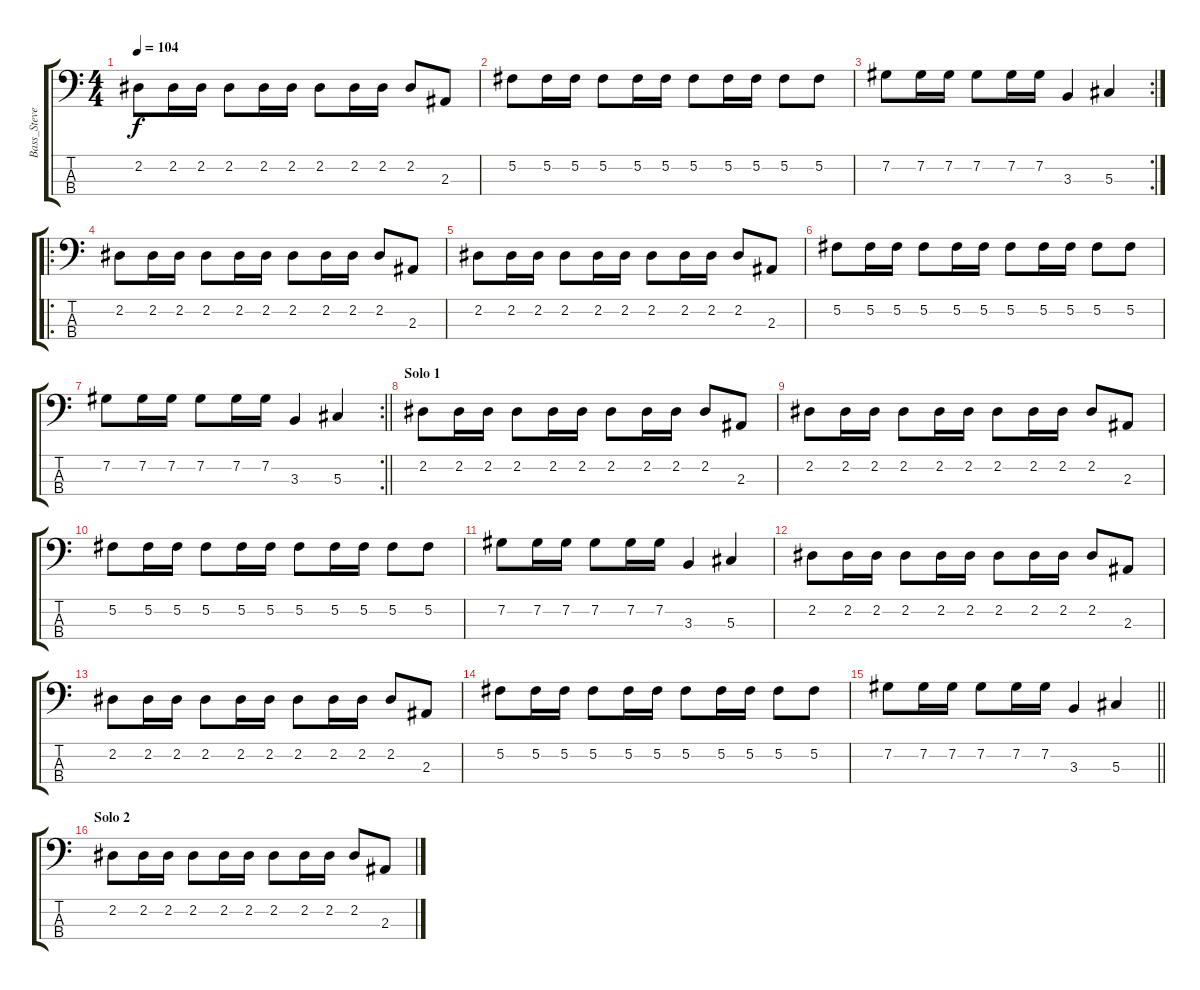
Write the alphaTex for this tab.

\track ("Bass_SteveHarris" "Bass_Steve") {instrument electricbassfinger}
\staff {score tabs}
\tuning (Gb2 Db2 Ab1 Eb1) {hide}
\ts (4 4)
\tempo 104
\clef f4
\ks c
2.2.8{dy f} 2.2.16 2.2.16 2.2.8 2.2.16 2.2.16 2.2.8 2.2.16 2.2.16 2.2.8 2.3.8 |
5.2.8 5.2.16 5.2.16 5.2.8 5.2.16 5.2.16 5.2.8 5.2.16 5.2.16 5.2.8 5.2.8 |
\rc 2
7.2.8 7.2.16 7.2.16 7.2.8 7.2.16 7.2.16 3.3.4 5.3.4 |
\ro
2.2.8 2.2.16 2.2.16 2.2.8 2.2.16 2.2.16 2.2.8 2.2.16 2.2.16 2.2.8 2.3.8 |
2.2.8 2.2.16 2.2.16 2.2.8 2.2.16 2.2.16 2.2.8 2.2.16 2.2.16 2.2.8 2.3.8 |
5.2.8 5.2.16 5.2.16 5.2.8 5.2.16 5.2.16 5.2.8 5.2.16 5.2.16 5.2.8 5.2.8 |
\rc 2
\barLineRight lightlight
7.2.8 7.2.16 7.2.16 7.2.8 7.2.16 7.2.16 3.3.4 5.3.4 |
\section ("" "Solo 1")
2.2.8 2.2.16 2.2.16 2.2.8 2.2.16 2.2.16 2.2.8 2.2.16 2.2.16 2.2.8 2.3.8 |
2.2.8 2.2.16 2.2.16 2.2.8 2.2.16 2.2.16 2.2.8 2.2.16 2.2.16 2.2.8 2.3.8 |
5.2.8 5.2.16 5.2.16 5.2.8 5.2.16 5.2.16 5.2.8 5.2.16 5.2.16 5.2.8 5.2.8 |
7.2.8 7.2.16 7.2.16 7.2.8 7.2.16 7.2.16 3.3.4 5.3.4 |
2.2.8 2.2.16 2.2.16 2.2.8 2.2.16 2.2.16 2.2.8 2.2.16 2.2.16 2.2.8 2.3.8 |
2.2.8 2.2.16 2.2.16 2.2.8 2.2.16 2.2.16 2.2.8 2.2.16 2.2.16 2.2.8 2.3.8 |
5.2.8 5.2.16 5.2.16 5.2.8 5.2.16 5.2.16 5.2.8 5.2.16 5.2.16 5.2.8 5.2.8 |
\barLineRight lightlight
7.2.8 7.2.16 7.2.16 7.2.8 7.2.16 7.2.16 3.3.4 5.3.4 |
\section ("" "Solo 2")
2.2.8 2.2.16 2.2.16 2.2.8 2.2.16 2.2.16 2.2.8 2.2.16 2.2.16 2.2.8 2.3.8
